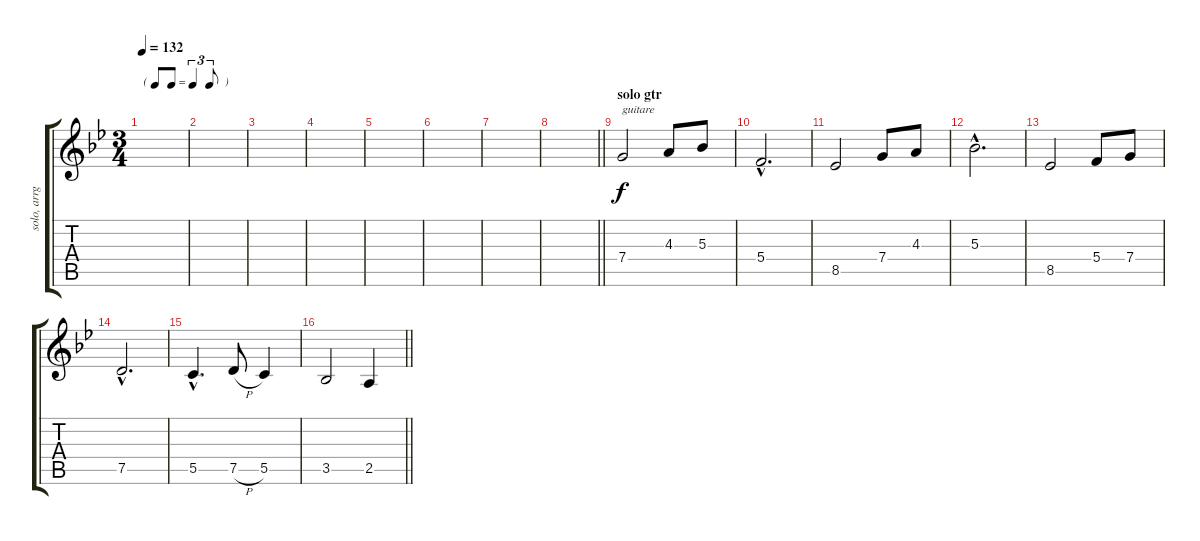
\track ("solo, arrgt guitar,piano" "solo, arrg") {instrument acousticguitarsteel}
\staff {score tabs}
\tuning (D4 A3 F3 C3 G2 D2) {hide}
\ts (3 4)
\tf triplet8th
\tempo 132
\clef g2
\ks bb
|
|
|
|
|
|
|
\barLineRight lightlight
|
\section ("" "solo gtr")
7.4.2{txt "guitare"} 4.3.8 5.3.8 |
5.4{hac}.2{d} |
8.5.2 7.4.8 4.3.8 |
5.3{hac}.2{d} |
8.5.2 5.4.8 7.4.8 |
7.5{hac}.2{d} |
5.5{hac}.4{d} 7.5{h}.8 5.5.4 |
\barLineRight lightlight
3.5.2 2.5.4
